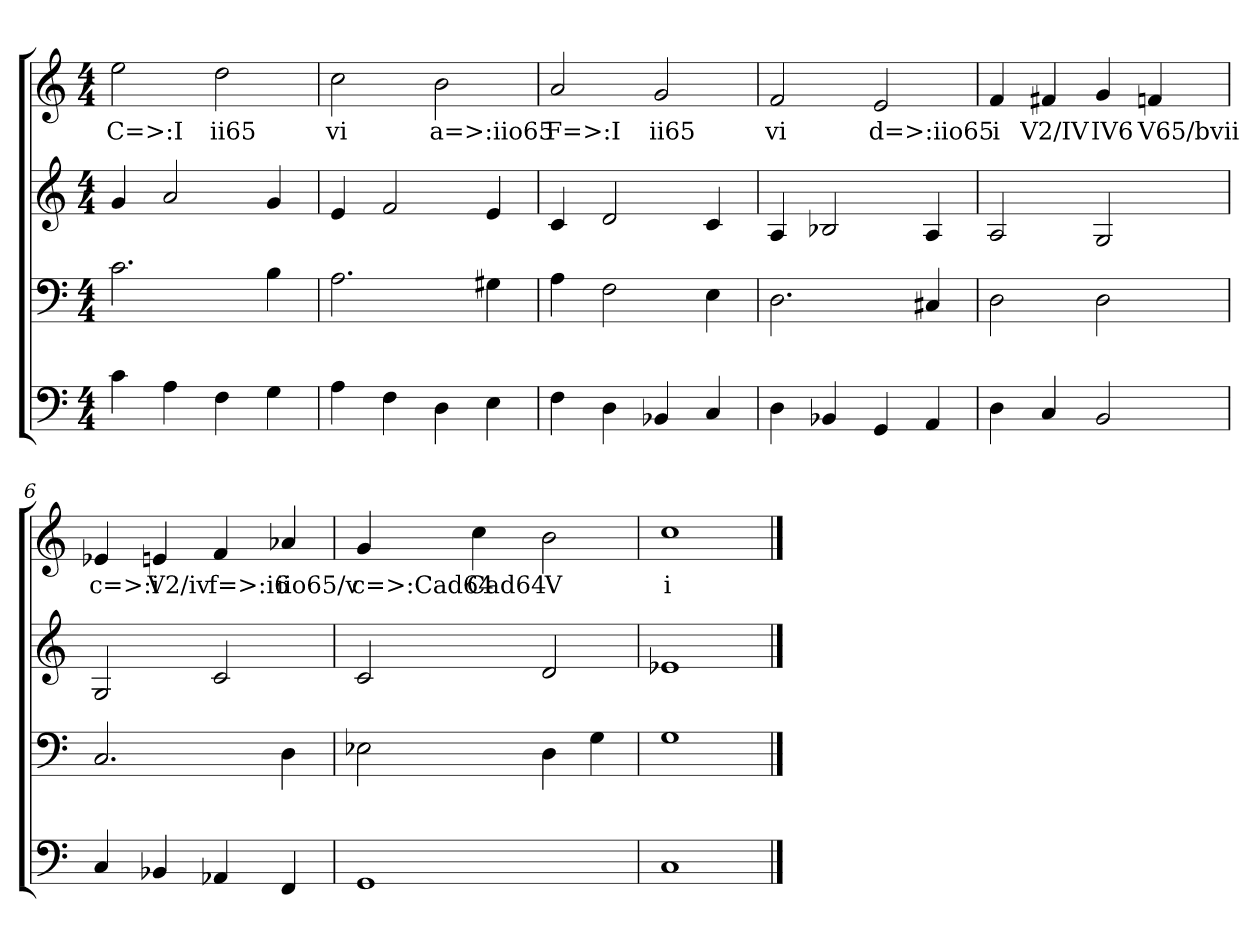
**kern	**kern	**kern	**kern	**text
*part4	*part3	*part2	*part1	*part1
*staff4	*staff3	*staff2	*staff1	*staff1
*clefF4	*clefF4	*clefG2	*clefG2	*
*k[]	*k[]	*k[]	*k[]	*
*C:	*C:	*C:	*C:	*
*M4/4	*M4/4	*M4/4	*M4/4	*
=	=	=	=	=
4c	2.c	4g	2ee	C=>:I
4A	.	2a	.	.
4F	.	.	2dd	ii65
4G	4B	4g	.	.
=2	=2	=2	=2	=2
4A	2.A	4e	2cc	vi
4F	.	2f	.	.
4D	.	.	2b	a=>:iio65
4E	4G#X	4e	.	.
=3	=3	=3	=3	=3
4F	4A	4c	2a	F=>:I
4D	2F	2d	.	.
4BB-X	.	.	2g	ii65
4C	4E	4c	.	.
=4	=4	=4	=4	=4
4D	2.D	4A	2f	vi
4BB-X	.	2B-X	.	.
4GG	.	.	2e	d=>:iio65
4AA	4C#X	4A	.	.
=5	=5	=5	=5	=5
4D	2D	2A	4f	i
4C	.	.	4f#X	V2/IV
2BB	2D	2G	4g	IV6
.	.	.	4fn	V65/bvii
=6	=6	=6	=6	=6
4C	2.C	2G	4e-X	c=>:i
4BB-X	.	.	4en	V2/iv
4AA-X	.	2c	4f	f=>:i6
4FF	4D	.	4a-X	iio65/v
=7	=7	=7	=7	=7
1GG	2E-X	2c	4g	c=>:Cad64
.	.	.	4cc	Cad64
.	4D	2d	2b	V
.	4G	.	.	.
=8	=8	=8	=8	=8
1C	1G	1e-X	1cc	i
==	==	==	==	==
*-	*-	*-	*-	*-
